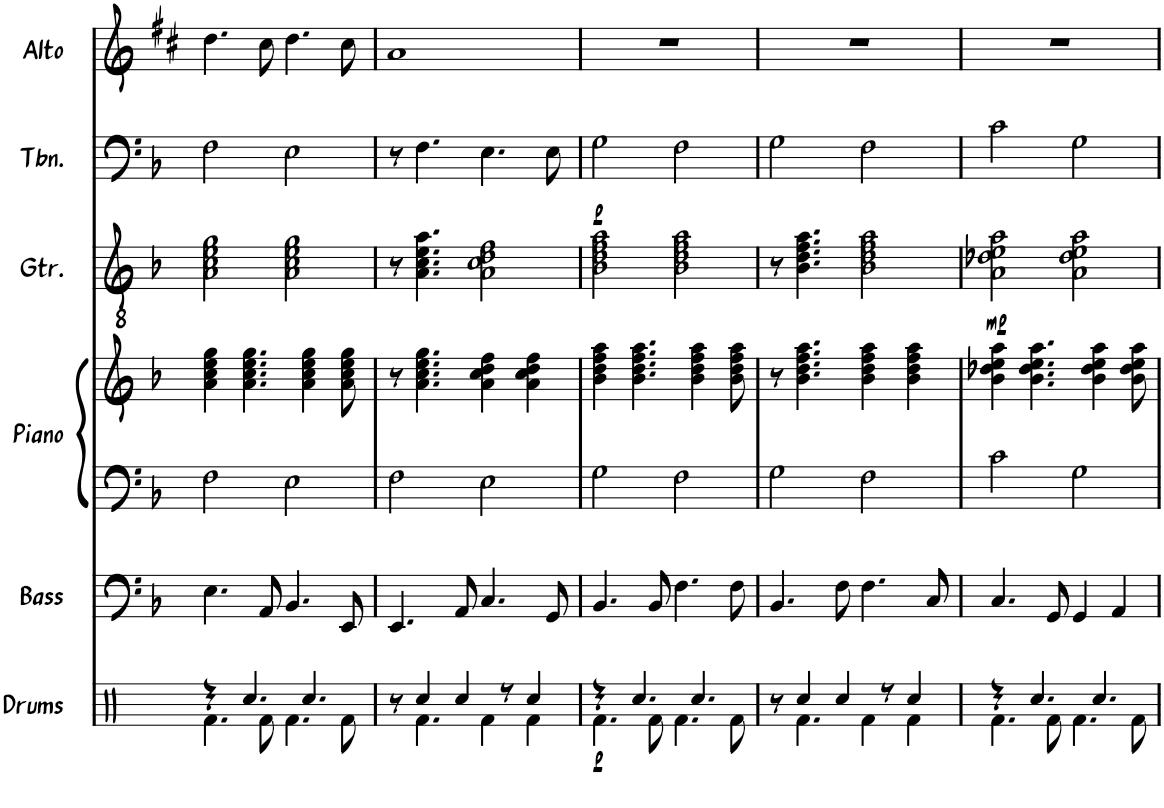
**kern	**dynam	**kern	**kern	**kern	**kern	**dynam	**kern	**dynam	**kern
*part6	*part6	*part5	*part4	*part4	*part3	*part3	*part2	*part2	*part1
*staff7	*staff7	*staff6	*staff5	*staff4	*staff3	*staff3	*staff2	*staff2	*staff1
*I"Drums	*	*I"Bass	*I"Piano	*	*I"Guitar	*	*I"Trombone	*	*I"Alto Sax
*I'Drums	*	*I'Bass	*I'Piano	*	*I'Gtr.	*	*I'Tbn.	*	*I'Alto
!!LO:PB:g=z
*clefX	*	*clefF4	*clefF4	*clefG2	*clefGv2	*	*clefF4	*	*clefG2
*	*	*Trd7c12	*	*	*	*	*	*	*Trd5c9
*k[]	*	*k[b-]	*k[b-]	*k[b-]	*k[b-]	*	*k[b-]	*	*k[f#c#]
*M4/4	*	*M4/4	*M4/4	*M4/4	*M4/4	*	*M4/4	*	*M4/4
=19	=19	=19	=19	=19	=19	=19	=19	=19	=19
*^	*	*	*	*	*	*	*	*	*
4r	4.Rf\	.	4.E\	2F\	4a\ 4cc\ 4ee\ 4gg\	2A\ 2c\ 2e\ 2g\	.	2F\	.	4.dd\
4.Rcc/	.	.	.	.	4.a\ 4.cc\ 4.ee\ 4.gg\	.	.	.	.	.
.	8Rf\	.	8AA/	.	.	.	.	.	.	8cc#\
.	4.Rf\	.	4.BB-/	2E\	.	2A\ 2c\ 2e\ 2g\	.	2E\	.	4.dd\
4.Rcc/	.	.	.	.	4a\ 4cc\ 4ee\ 4gg\	.	.	.	.	.
.	8Rf\	.	8EE/	.	8a\ 8cc\ 8ee\ 8gg\	.	.	.	.	8cc#\
=20	=20	=20	=20	=20	=20	=20	=20	=20	=20	=20
8r	8ryy	.	4.EE/	2F\	8r	8r	.	8r	.	1a
4Rcc/	4.Rf\	.	.	.	4.a\ 4.cc\ 4.ee\ 4.gg\	4.A\ 4.c\ 4.e\ 4.a\	.	4.F\	.	.
4Rcc/	.	.	8AA/	.	.	.	.	.	.	.
.	4Rf\	.	4.C/	2E\	4a\ 4cc\ 4dd\ 4ff\	2A\ 2c\ 2d\ 2f\	.	4.E\	.	.
8r	.	.	.	.	.	.	.	.	.	.
4Rcc/	4Rf\	.	.	.	4a\ 4cc\ 4dd\ 4ff\	.	.	.	.	.
.	.	.	8GG/	.	.	.	.	8E\	.	.
=21	=21	=21	=21	=21	=21	=21	=21	=21	=21	=21
!	!	!LO:DY:b	!	!	!	!	!	!	!LO:DY:b	!
4r	4.Rf\	p	4.BB-/	2G\	4b-\ 4dd\ 4ff\ 4aa\	2B-\ 2d\ 2f\ 2a\	.	2G\	p	1r
4.Rcc/	.	.	.	.	4.b-\ 4.dd\ 4.ff\ 4.aa\	.	.	.	.	.
.	8Rf\	.	8BB-/	.	.	.	.	.	.	.
.	4.Rf\	.	4.F\	2F\	.	2B-\ 2d\ 2f\ 2a\	.	2F\	.	.
4.Rcc/	.	.	.	.	4b-\ 4dd\ 4ff\ 4aa\	.	.	.	.	.
.	8Rf\	.	8F\	.	8b-\ 8dd\ 8ff\ 8aa\	.	.	.	.	.
=22	=22	=22	=22	=22	=22	=22	=22	=22	=22	=22
8r	8ryy	.	4.BB-/	2G\	8r	8r	.	2G\	.	1r
4Rcc/	4.Rf\	.	.	.	4.b-\ 4.dd\ 4.ff\ 4.aa\	4.B-\ 4.d\ 4.f\ 4.a\	.	.	.	.
4Rcc/	.	.	8F\	.	.	.	.	.	.	.
.	4Rf\	.	4.F\	2F\	4b-\ 4dd\ 4ff\ 4aa\	2B-\ 2d\ 2f\ 2a\	.	2F\	.	.
8r	.	.	.	.	.	.	.	.	.	.
4Rcc/	4Rf\	.	.	.	4b-\ 4dd\ 4ff\ 4aa\	.	.	.	.	.
.	.	.	8C/	.	.	.	.	.	.	.
=23	=23	=23	=23	=23	=23	=23	=23	=23	=23	=23
!	!	!	!	!	!	!	!LO:DY:b	!	!	!
4r	4.Rf\	.	4.C/	2c\	4b-\ 4dd-X\ 4ee\ 4aa\	2A\ 2d-X\ 2e\ 2a\	mp	2c\	.	1r
4.Rcc/	.	.	.	.	4.b-\ 4.dd-\ 4.ee\ 4.aa\	.	.	.	.	.
.	8Rf\	.	8GG/	.	.	.	.	.	.	.
.	4.Rf\	.	4GG/	2G\	.	2A\ 2d-\ 2e\ 2a\	.	2G\	.	.
4.Rcc/	.	.	.	.	4b-\ 4dd-\ 4ee\ 4aa\	.	.	.	.	.
.	.	.	4AA/	.	.	.	.	.	.	.
.	8Rf\	.	.	.	8b-\ 8dd-\ 8ee\ 8aa\	.	.	.	.	.
*v	*v	*	*	*	*	*	*	*	*	*
=	=	=	=	=	=	=	=	=	=
*-	*-	*-	*-	*-	*-	*-	*-	*-	*-
